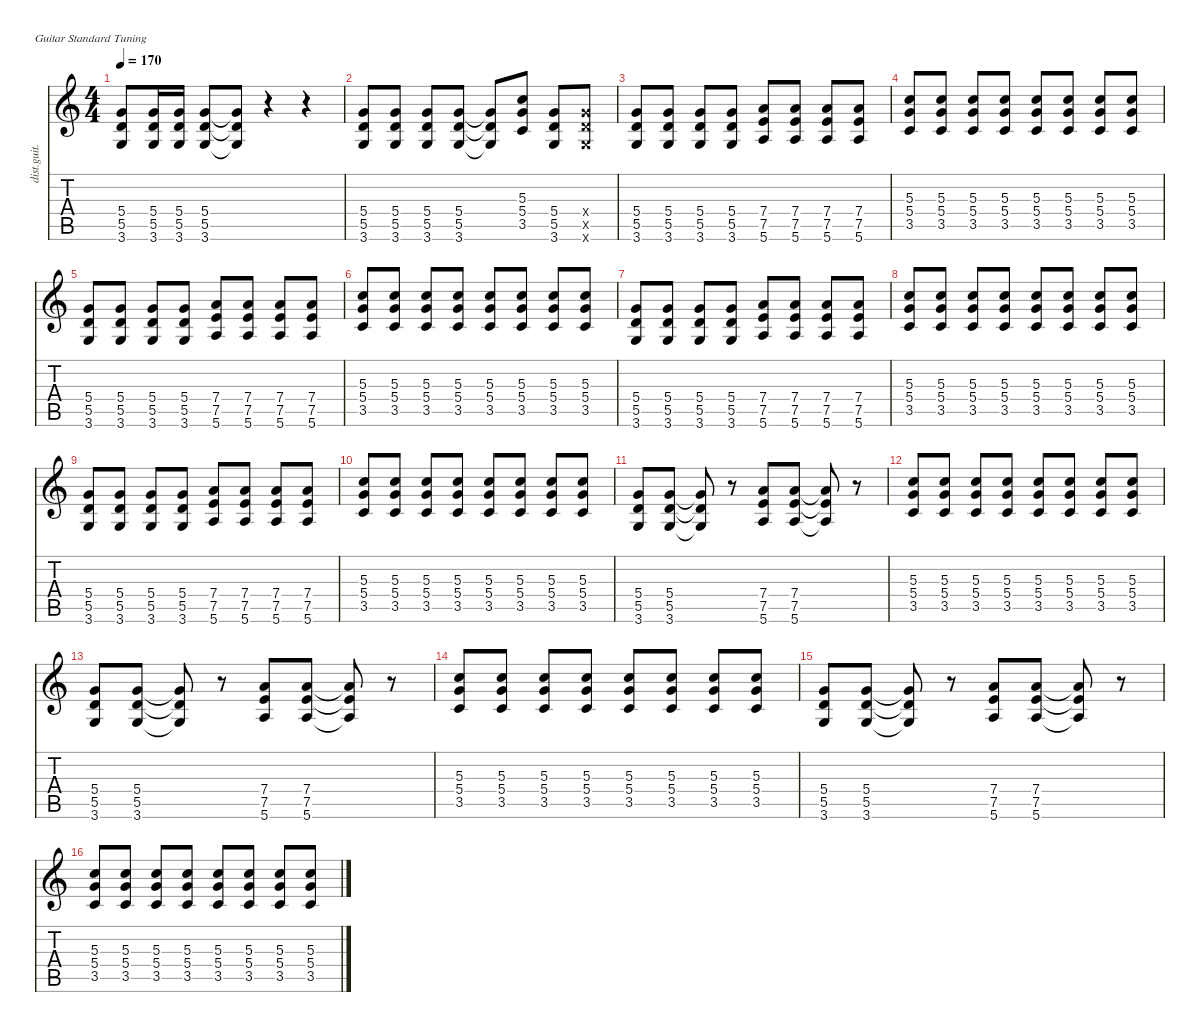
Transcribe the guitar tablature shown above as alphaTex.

\defaultSystemsLayout 4
\hideDynamics
\bracketExtendMode nobrackets
\otherSystemsTrackNameOrientation horizontal
\track ("Piste 1" "dist.guit.") {instrument distortionguitar}
\staff {score tabs}
\tuning (E4 B3 G3 D3 A2 E2)
\ts (4 4)
\tempo 170
\clef g2
\ks c
(5.4 5.5 3.6).8{dy f beam Up} (5.4 5.5 3.6).16{beam Up} (5.4 5.5 3.6).16{beam Up} (5.4 5.5 3.6).8{beam Up} (5.4{t} 5.5{t} 3.6{t}).8{beam Up} r.4{beam Up} r.4{beam Up} |
(5.4 5.5 3.6).8{beam Up} (5.4 5.5 3.6).8{beam Up} (5.4 5.5 3.6).8{beam Up} (5.4 5.5 3.6).8{beam Up} (5.4{t} 5.5{t} 3.6{t}).8{beam Up} (5.3 5.4 3.5).8{beam Up} (5.4 5.5 3.6).8{beam Up} (5.4{x} 5.5{x} 3.6{x}).8{beam Up} |
(5.4 5.5 3.6).8{beam Up} (5.4 5.5 3.6).8{beam Up} (5.4 5.5 3.6).8{beam Up} (5.4 5.5 3.6).8{beam Up} (7.4 7.5 5.6).8{beam Up} (7.4 7.5 5.6).8{beam Up} (7.4 7.5 5.6).8{beam Up} (7.4 7.5 5.6).8{beam Up} |
(5.3 5.4 3.5).8{beam Up} (5.3 5.4 3.5).8{beam Up} (5.3 5.4 3.5).8{beam Up} (5.3 5.4 3.5).8{beam Up} (5.3 5.4 3.5).8{beam Up} (5.3 5.4 3.5).8{beam Up} (5.3 5.4 3.5).8{beam Up} (5.3 5.4 3.5).8{beam Up} |
(5.4 5.5 3.6).8{beam Up} (5.4 5.5 3.6).8{beam Up} (5.4 5.5 3.6).8{beam Up} (5.4 5.5 3.6).8{beam Up} (7.4 7.5 5.6).8{beam Up} (7.4 7.5 5.6).8{beam Up} (7.4 7.5 5.6).8{beam Up} (7.4 7.5 5.6).8{beam Up} |
(5.3 5.4 3.5).8{beam Up} (5.3 5.4 3.5).8{beam Up} (5.3 5.4 3.5).8{beam Up} (5.3 5.4 3.5).8{beam Up} (5.3 5.4 3.5).8{beam Up} (5.3 5.4 3.5).8{beam Up} (5.3 5.4 3.5).8{beam Up} (5.3 5.4 3.5).8{beam Up} |
(5.4 5.5 3.6).8{beam Up} (5.4 5.5 3.6).8{beam Up} (5.4 5.5 3.6).8{beam Up} (5.4 5.5 3.6).8{beam Up} (7.4 7.5 5.6).8{beam Up} (7.4 7.5 5.6).8{beam Up} (7.4 7.5 5.6).8{beam Up} (7.4 7.5 5.6).8{beam Up} |
(5.3 5.4 3.5).8{beam Up} (5.3 5.4 3.5).8{beam Up} (5.3 5.4 3.5).8{beam Up} (5.3 5.4 3.5).8{beam Up} (5.3 5.4 3.5).8{beam Up} (5.3 5.4 3.5).8{beam Up} (5.3 5.4 3.5).8{beam Up} (5.3 5.4 3.5).8{beam Up} |
(5.4 5.5 3.6).8{beam Up} (5.4 5.5 3.6).8{beam Up} (5.4 5.5 3.6).8{beam Up} (5.4 5.5 3.6).8{beam Up} (7.4 7.5 5.6).8{beam Up} (7.4 7.5 5.6).8{beam Up} (7.4 7.5 5.6).8{beam Up} (7.4 7.5 5.6).8{beam Up} |
(5.3 5.4 3.5).8{beam Up} (5.3 5.4 3.5).8{beam Up} (5.3 5.4 3.5).8{beam Up} (5.3 5.4 3.5).8{beam Up} (5.3 5.4 3.5).8{beam Up} (5.3 5.4 3.5).8{beam Up} (5.3 5.4 3.5).8{beam Up} (5.3 5.4 3.5).8{beam Up} |
(5.4 5.5 3.6).8{beam Up} (5.4 5.5 3.6).8{beam Up} (5.4{t} 5.5{t} 3.6{t}).8{beam Up} r.8{beam Up} (7.4 7.5 5.6).8{beam Up} (7.4 7.5 5.6).8{beam Up} (7.4{t} 7.5{t} 5.6{t}).8{beam Up} r.8{beam Up} |
(5.3 5.4 3.5).8{beam Up} (5.3 5.4 3.5).8{beam Up} (5.3 5.4 3.5).8{beam Up} (5.3 5.4 3.5).8{beam Up} (5.3 5.4 3.5).8{beam Up} (5.3 5.4 3.5).8{beam Up} (5.3 5.4 3.5).8{beam Up} (5.3 5.4 3.5).8{beam Up} |
(5.4 5.5 3.6).8{beam Up} (5.4 5.5 3.6).8{beam Up} (5.4{t} 5.5{t} 3.6{t}).8{beam Up} r.8{beam Up} (7.4 7.5 5.6).8{beam Up} (7.4 7.5 5.6).8{beam Up} (7.4{t} 7.5{t} 5.6{t}).8{beam Up} r.8{beam Up} |
(5.3 5.4 3.5).8{beam Up} (5.3 5.4 3.5).8{beam Up} (5.3 5.4 3.5).8{beam Up} (5.3 5.4 3.5).8{beam Up} (5.3 5.4 3.5).8{beam Up} (5.3 5.4 3.5).8{beam Up} (5.3 5.4 3.5).8{beam Up} (5.3 5.4 3.5).8{beam Up} |
(5.4 5.5 3.6).8{beam Up} (5.4 5.5 3.6).8{beam Up} (5.4{t} 5.5{t} 3.6{t}).8{beam Up} r.8{beam Up} (7.4 7.5 5.6).8{beam Up} (7.4 7.5 5.6).8{beam Up} (7.4{t} 7.5{t} 5.6{t}).8{beam Up} r.8{beam Up} |
(5.3 5.4 3.5).8{beam Up} (5.3 5.4 3.5).8{beam Up} (5.3 5.4 3.5).8{beam Up} (5.3 5.4 3.5).8{beam Up} (5.3 5.4 3.5).8{beam Up} (5.3 5.4 3.5).8{beam Up} (5.3 5.4 3.5).8{beam Up} (5.3 5.4 3.5).8{beam Up}
